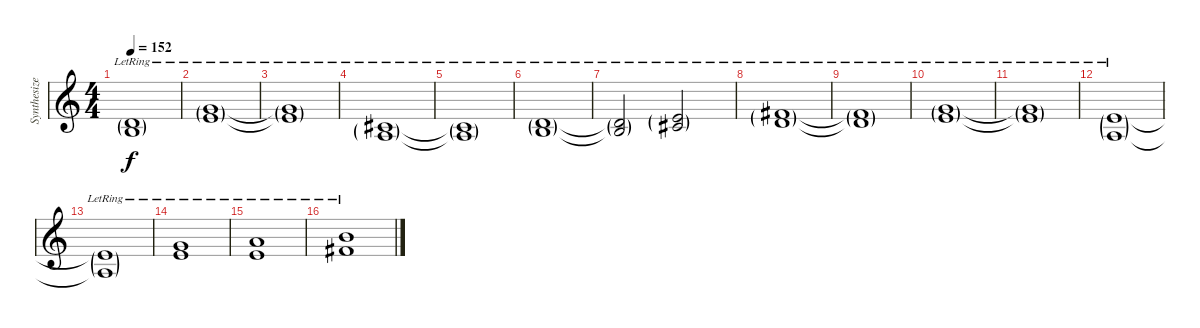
\track ("Synthesizer" "Synthesize") {mute instrument pad5bowed}
\staff {score}
\tuning (E4 B3 G3 D3 A2 E2 B1) {hide}
\ts (4 4)
\tempo 152
\clef g2
\ks c
(3.2{g lr t} 4.3{g lr t}).1{dy f} |
(0.1{g lr} 8.2{g lr}).1 |
(0.1{g lr t} 8.2{g lr t}).1 |
(2.2{g lr} 2.3{g lr}).1 |
(2.2{g lr t} 2.3{g lr t}).1 |
(3.2{g lr} 4.3{g lr}).1 |
(3.2{g lr t} 4.3{g lr t}).2 (0.1{g lr} 2.2{g lr}).2 |
(2.1{g lr} 3.2{g lr}).1 |
(2.1{g lr t} 3.2{g lr t}).1 |
(3.1{g lr} 5.2{g lr}).1 |
(3.1{g lr t} 5.2{g lr t}).1 |
(0.1{g lr} 2.3{g lr}).1 |
(0.1{g lr t} 2.3{g lr t}).1 |
(3.1{lr} 5.2{lr}).1 |
(5.1{lr} 5.2{lr}).1 |
(7.1{lr} 7.2{lr}).1
